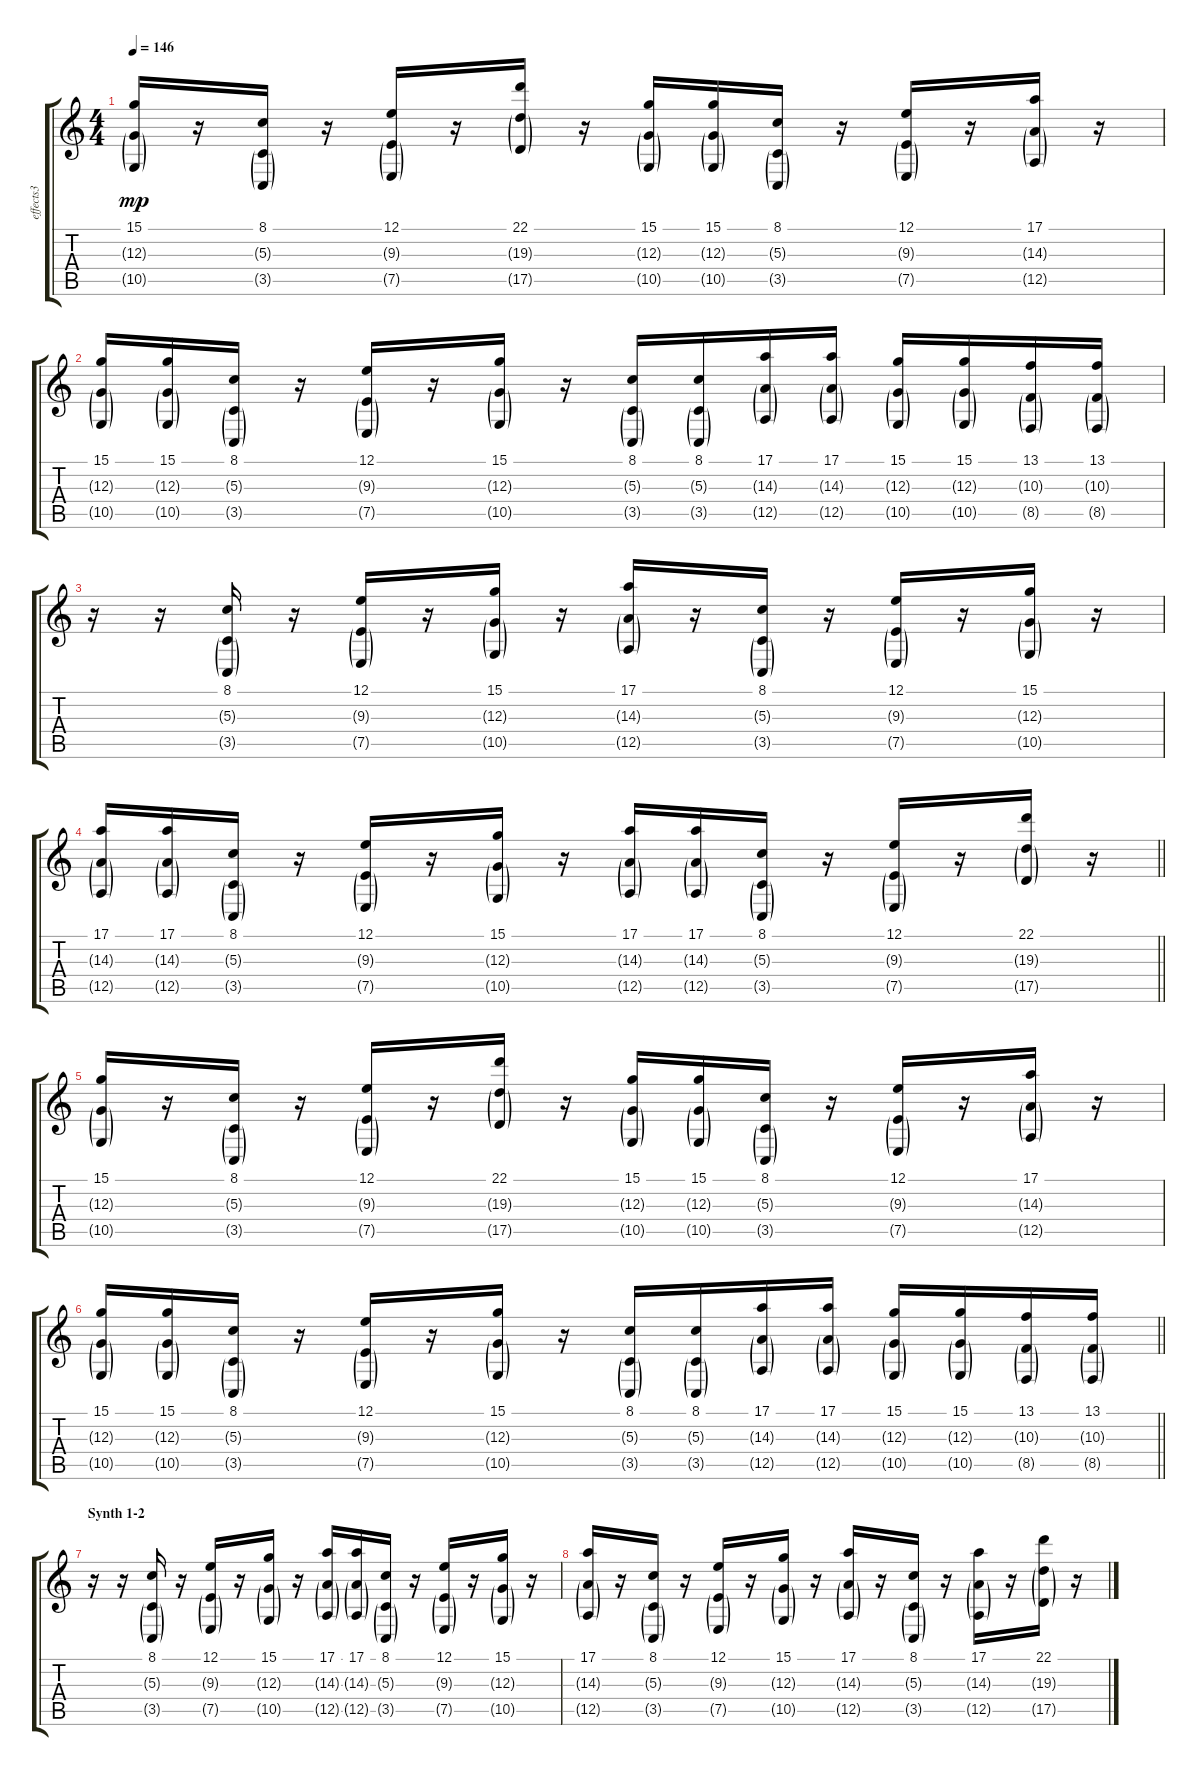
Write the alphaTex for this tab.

\track ("effects3" "effects3") {instrument lead6voice}
\staff {score tabs}
\tuning (E4 B3 G3 D3 A2 D2) {hide}
\ts (4 4)
\tempo 146
\clef g2
\ks c
(15.1 12.3{g} 10.5{g}).16{dy mp} r.16 (8.1 5.3{g} 3.5{g}).16 r.16 (12.1 9.3{g} 7.5{g}).16 r.16 (22.1 19.3{g} 17.5{g}).16 r.16 (15.1 12.3{g} 10.5{g}).16 (15.1 12.3{g} 10.5{g}).16 (8.1 5.3{g} 3.5{g}).16 r.16 (12.1 9.3{g} 7.5{g}).16 r.16 (17.1 14.3{g} 12.5{g}).16 r.16 |
(15.1 12.3{g} 10.5{g}).16 (15.1 12.3{g} 10.5{g}).16 (8.1 5.3{g} 3.5{g}).16 r.16 (12.1 9.3{g} 7.5{g}).16 r.16 (15.1 12.3{g} 10.5{g}).16 r.16 (8.1 5.3{g} 3.5{g}).16 (8.1 5.3{g} 3.5{g}).16 (17.1 14.3{g} 12.5{g}).16 (17.1 14.3{g} 12.5{g}).16 (15.1 12.3{g} 10.5{g}).16 (15.1 12.3{g} 10.5{g}).16 (13.1 10.3{g} 8.5{g}).16 (13.1 10.3{g} 8.5{g}).16 |
r.16 r.16 (8.1 5.3{g} 3.5{g}).16{volume 7} r.16 (12.1 9.3{g} 7.5{g}).16 r.16 (15.1 12.3{g} 10.5{g}).16 r.16 (17.1 14.3{g} 12.5{g}).16 r.16 (8.1 5.3{g} 3.5{g}).16 r.16 (12.1 9.3{g} 7.5{g}).16 r.16 (15.1 12.3{g} 10.5{g}).16 r.16 |
\barLineRight lightlight
(17.1 14.3{g} 12.5{g}).16 (17.1 14.3{g} 12.5{g}).16 (8.1 5.3{g} 3.5{g}).16 r.16 (12.1 9.3{g} 7.5{g}).16 r.16 (15.1 12.3{g} 10.5{g}).16 r.16 (17.1 14.3{g} 12.5{g}).16 (17.1 14.3{g} 12.5{g}).16 (8.1 5.3{g} 3.5{g}).16 r.16 (12.1 9.3{g} 7.5{g}).16 r.16 (22.1 19.3{g} 17.5{g}).16 r.16 |
(15.1 12.3{g} 10.5{g}).16 r.16 (8.1 5.3{g} 3.5{g}).16 r.16 (12.1 9.3{g} 7.5{g}).16 r.16 (22.1 19.3{g} 17.5{g}).16 r.16 (15.1 12.3{g} 10.5{g}).16 (15.1 12.3{g} 10.5{g}).16 (8.1 5.3{g} 3.5{g}).16 r.16 (12.1 9.3{g} 7.5{g}).16 r.16 (17.1 14.3{g} 12.5{g}).16 r.16 |
\barLineRight lightlight
(15.1 12.3{g} 10.5{g}).16 (15.1 12.3{g} 10.5{g}).16 (8.1 5.3{g} 3.5{g}).16 r.16 (12.1 9.3{g} 7.5{g}).16 r.16 (15.1 12.3{g} 10.5{g}).16 r.16 (8.1 5.3{g} 3.5{g}).16 (8.1 5.3{g} 3.5{g}).16 (17.1 14.3{g} 12.5{g}).16 (17.1 14.3{g} 12.5{g}).16 (15.1 12.3{g} 10.5{g}).16 (15.1 12.3{g} 10.5{g}).16 (13.1 10.3{g} 8.5{g}).16 (13.1 10.3{g} 8.5{g}).16 |
\section ("" "Synth 1-2")
r.16 r.16 (8.1 5.3{g} 3.5{g}).16 r.16 (12.1 9.3{g} 7.5{g}).16 r.16 (15.1 12.3{g} 10.5{g}).16 r.16 (17.1 14.3{g} 12.5{g}).16 (17.1 14.3{g} 12.5{g}).16 (8.1 5.3{g} 3.5{g}).16 r.16 (12.1 9.3{g} 7.5{g}).16 r.16 (15.1 12.3{g} 10.5{g}).16 r.16 |
(17.1 14.3{g} 12.5{g}).16 r.16 (8.1 5.3{g} 3.5{g}).16 r.16 (12.1 9.3{g} 7.5{g}).16 r.16 (15.1 12.3{g} 10.5{g}).16 r.16 (17.1 14.3{g} 12.5{g}).16 r.16 (8.1 5.3{g} 3.5{g}).16 r.16 (17.1 14.3{g} 12.5{g}).16 r.16 (22.1 19.3{g} 17.5{g}).16 r.16
